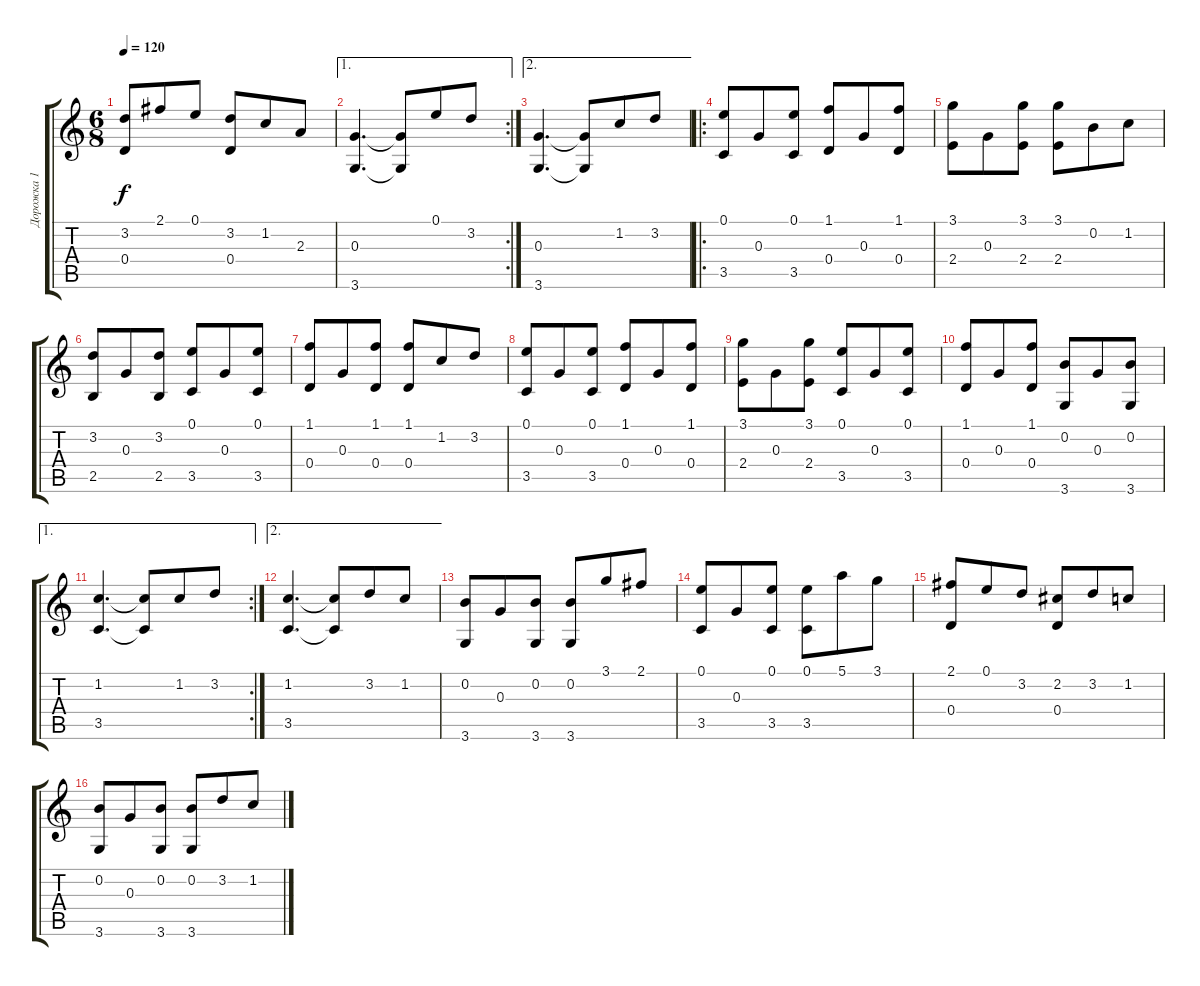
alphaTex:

\track ("Дорожка 1" "Дорожка 1") {instrument acousticguitarnylon}
\staff {score tabs}
\tuning (E4 B3 G3 D3 A2 E2) {hide}
\ts (6 8)
\tempo 120
\clef g2
\ks c
(3.2 0.4).8{dy f} 2.1.8 0.1.8 (3.2 0.4).8 1.2.8 2.3.8 |
\ae 1
\rc 2
(0.3 3.6).4{d} (0.3{t} 3.6{t}).8 0.1.8 3.2.8 |
\ae 2
(0.3 3.6).4{d} (0.3{t} 3.6{t}).8 1.2.8 3.2.8 |
\ro
(0.1 3.5).8 0.3.8 (0.1 3.5).8 (1.1 0.4).8 0.3.8 (1.1 0.4).8 |
(3.1 2.4).8 0.3.8 (3.1 2.4).8 (3.1 2.4).8 0.2.8 1.2.8 |
(3.2 2.5).8 0.3.8 (3.2 2.5).8 (0.1 3.5).8 0.3.8 (0.1 3.5).8 |
(1.1 0.4).8 0.3.8 (1.1 0.4).8 (1.1 0.4).8 1.2.8 3.2.8 |
(0.1 3.5).8 0.3.8 (0.1 3.5).8 (1.1 0.4).8 0.3.8 (1.1 0.4).8 |
(3.1 2.4).8 0.3.8 (3.1 2.4).8 (0.1 3.5).8 0.3.8 (0.1 3.5).8 |
(1.1 0.4).8 0.3.8 (1.1 0.4).8 (0.2 3.6).8 0.3.8 (0.2 3.6).8 |
\ae 1
\rc 2
(1.2 3.5).4{d} (1.2{t} 3.5{t}).8 1.2.8 3.2.8 |
\ae 2
(1.2 3.5).4{d} (1.2{t} 3.5{t}).8 3.2.8 1.2.8 |
(0.2 3.6).8 0.3.8 (0.2 3.6).8 (0.2 3.6).8 3.1.8 2.1.8 |
(0.1 3.5).8 0.3.8 (0.1 3.5).8 (0.1 3.5).8 5.1.8 3.1.8 |
(2.1 0.4).8 0.1.8 3.2.8 (2.2 0.4).8 3.2.8 1.2.8 |
(0.2 3.6).8 0.3.8 (0.2 3.6).8 (0.2 3.6).8 3.2.8 1.2.8
